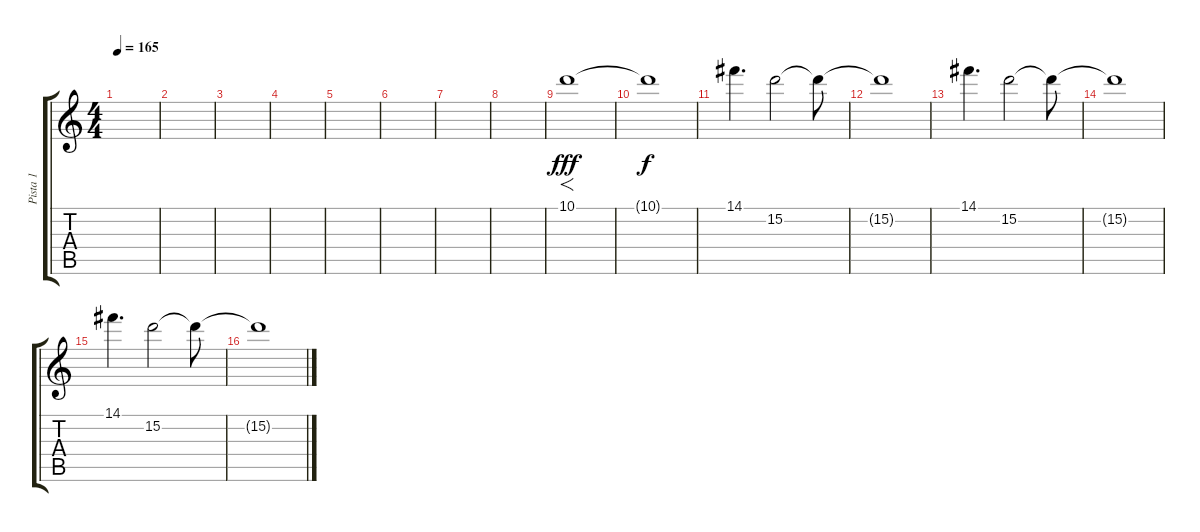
\track ("Pista 1" "Pista 1") {instrument distortionguitar}
\staff {score tabs}
\tuning (E4 B3 G3 D3 A2 E2) {hide}
\ts (4 4)
\tempo 165
\clef g2
\ks c
|
|
|
|
|
|
|
|
10.1.1{f dy fff balance 8} |
10.1{t}.1{dy f} |
14.1.4{d balance 0} 15.2.2 15.2{t}.8 |
15.2{t}.1 |
14.1.4{d} 15.2.2 15.2{t}.8 |
15.2{t}.1 |
14.1.4{d} 15.2.2 15.2{t}.8 |
15.2{t}.1
